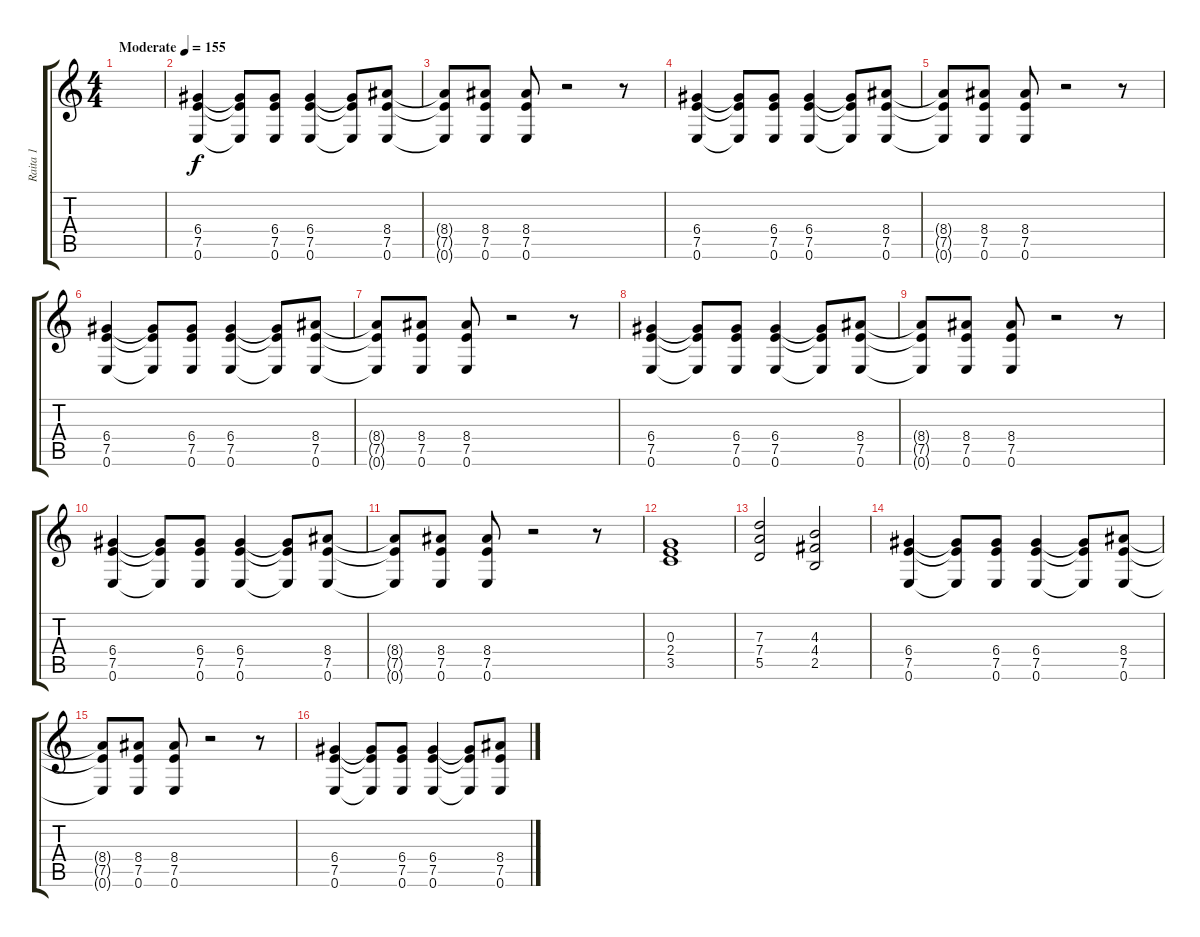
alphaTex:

\track ("Raita 1" "Raita 1") {instrument acousticguitarsteel}
\staff {score tabs}
\tuning (E4 B3 G3 D3 A2 E2) {hide}
\ts (4 4)
\tempo (155 "Moderate")
\clef g2
\ks c
|
(6.4 7.5 0.6).4 (6.4{t} 7.5{t} 0.6{t}).8 (6.4 7.5 0.6).8 (6.4 7.5 0.6).4 (6.4{t} 7.5{t} 0.6{t}).8 (8.4 7.5 0.6).8 |
(8.4{t} 7.5{t} 0.6{t}).8 (8.4 7.5 0.6).8 (8.4 7.5 0.6).8 r.2 r.8 |
(6.4 7.5 0.6).4 (6.4{t} 7.5{t} 0.6{t}).8 (6.4 7.5 0.6).8 (6.4 7.5 0.6).4 (6.4{t} 7.5{t} 0.6{t}).8 (8.4 7.5 0.6).8 |
(8.4{t} 7.5{t} 0.6{t}).8 (8.4 7.5 0.6).8 (8.4 7.5 0.6).8 r.2 r.8 |
(6.4 7.5 0.6).4 (6.4{t} 7.5{t} 0.6{t}).8 (6.4 7.5 0.6).8 (6.4 7.5 0.6).4 (6.4{t} 7.5{t} 0.6{t}).8 (8.4 7.5 0.6).8 |
(8.4{t} 7.5{t} 0.6{t}).8 (8.4 7.5 0.6).8 (8.4 7.5 0.6).8 r.2 r.8 |
(6.4 7.5 0.6).4 (6.4{t} 7.5{t} 0.6{t}).8 (6.4 7.5 0.6).8 (6.4 7.5 0.6).4 (6.4{t} 7.5{t} 0.6{t}).8 (8.4 7.5 0.6).8 |
(8.4{t} 7.5{t} 0.6{t}).8 (8.4 7.5 0.6).8 (8.4 7.5 0.6).8 r.2 r.8 |
(6.4 7.5 0.6).4 (6.4{t} 7.5{t} 0.6{t}).8 (6.4 7.5 0.6).8 (6.4 7.5 0.6).4 (6.4{t} 7.5{t} 0.6{t}).8 (8.4 7.5 0.6).8 |
(8.4{t} 7.5{t} 0.6{t}).8 (8.4 7.5 0.6).8 (8.4 7.5 0.6).8 r.2 r.8 |
(0.3 2.4 3.5).1 |
(7.3 7.4 5.5).2 (4.3 4.4 2.5).2 |
(6.4 7.5 0.6).4 (6.4{t} 7.5{t} 0.6{t}).8 (6.4 7.5 0.6).8 (6.4 7.5 0.6).4 (6.4{t} 7.5{t} 0.6{t}).8 (8.4 7.5 0.6).8 |
(8.4{t} 7.5{t} 0.6{t}).8 (8.4 7.5 0.6).8 (8.4 7.5 0.6).8 r.2 r.8 |
(6.4 7.5 0.6).4 (6.4{t} 7.5{t} 0.6{t}).8 (6.4 7.5 0.6).8 (6.4 7.5 0.6).4 (6.4{t} 7.5{t} 0.6{t}).8 (8.4 7.5 0.6).8
